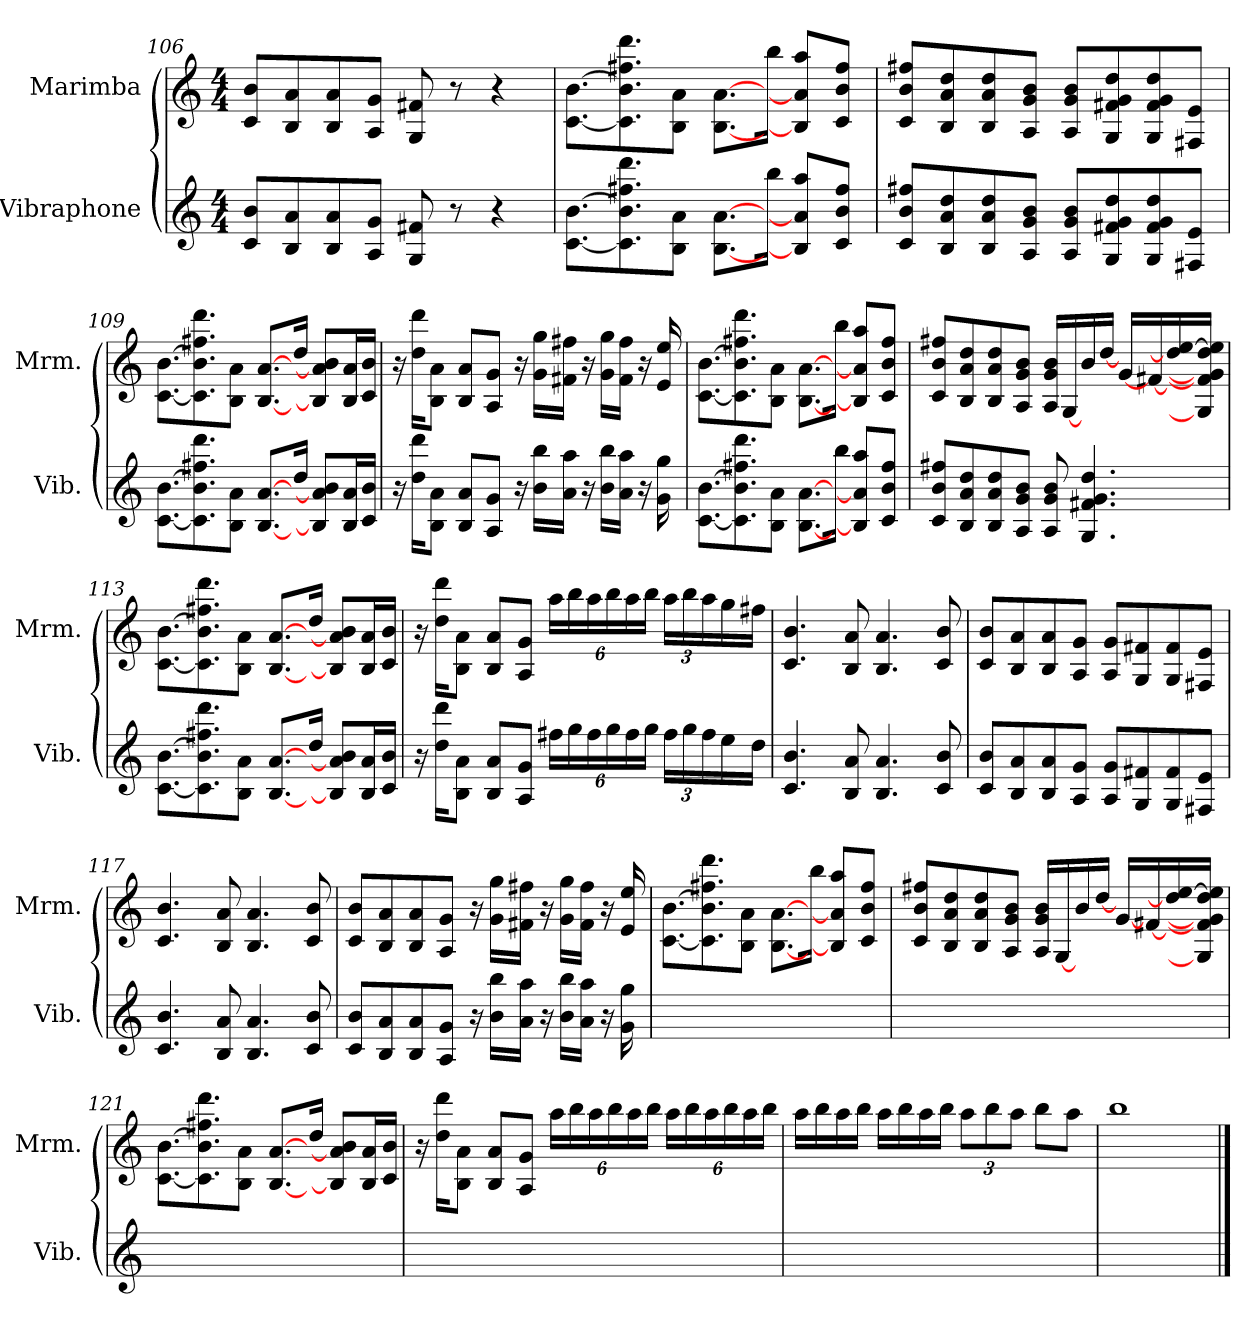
**kern	**kern
*part2	*part1
*staff2	*staff1
*I"Vibraphone	*I"Marimba
*I'Vib.	*I'Mrm.
*clefG2	*clefG2
*k[]	*k[]
*M4/4	*M4/4
=106	=106
8c/ 8b/L	8c/ 8b/L
8B/ 8a/	8B/ 8a/
8B/ 8a/	8B/ 8a/
8A/ 8g/J	8A/ 8g/J
8G/ 8f#X/	8G/ 8f#X/
8r	8r
4r	4r
=107	=107
[8.c\ [8.b\L	[8.c\ [8.b\L
8.c]\ 8.b]\ 8.ff#X\ 8.ddd\	8.c]\ 8.b]\ 8.ff#X\ 8.ddd\
8B\ 8a\J	8B\ 8a\J
[8.B\ [8.a\L	[8.B\ [8.a\L
16bb\Jk	16bb\Jk
8B]/ 8a]/ 8aa/L	8B]/ 8a]/ 8aa/L
8c/ 8b/ 8ff#/J	8c/ 8b/ 8ff#/J
!!LO:LB:g=z
=108	=108
8c/ 8b/ 8ff#X/L	8c/ 8b/ 8ff#X/L
8B/ 8a/ 8dd/	8B/ 8a/ 8dd/
8B/ 8a/ 8dd/	8B/ 8a/ 8dd/
8A/ 8g/ 8b/J	8A/ 8g/ 8b/J
8A/ 8g/ 8b/L	8A/ 8g/ 8b/L
8G/ 8f#X/ 8g/ 8dd/	8G/ 8f#X/ 8g/ 8dd/
8G/ 8f#/ 8g/ 8dd/	8G/ 8f#/ 8g/ 8dd/
8F#X/ 8e/J	8F#X/ 8e/J
=109	=109
[8.c\ [8.b\L	[8.c\ [8.b\L
8.c]\ 8.b]\ 8.ff#X\ 8.ddd\	8.c]\ 8.b]\ 8.ff#X\ 8.ddd\
8B\ 8a\J	8B\ 8a\J
[8.B/ [8.a/L	[8.B/ [8.a/L
16dd/Jk	16dd/Jk
8B]/ 8a]/ 8b/L	8B]/ 8a]/ 8b/L
16B/ 16a/L	16B/ 16a/L
16c/ 16b/JJ	16c/ 16b/JJ
!!LO:PB:g=z
=110	=110
16r	16r
16dd\ 16ddd\KL	16dd\ 16ddd\KL
8B\ 8a\J	8B\ 8a\J
8B/ 8a/L	8B/ 8a/L
8A/ 8g/J	8A/ 8g/J
16r	16r
16b\ 16bb\LL	16g\ 16gg\LL
16a\ 16aa\JJ	16f#X\ 16ff#X\JJ
16r	16r
16b\ 16bb\LL	16g\ 16gg\LL
16a\ 16aa\JJ	16f#\ 16ff#\JJ
16r	16r
16g\ 16gg\	16e/ 16ee/
=111	=111
[8.c\ [8.b\L	[8.c\ [8.b\L
8.c]\ 8.b]\ 8.ff#X\ 8.ddd\	8.c]\ 8.b]\ 8.ff#X\ 8.ddd\
8B\ 8a\J	8B\ 8a\J
[8.B\ [8.a\L	[8.B\ [8.a\L
16bb\Jk	16bb\Jk
8B]/ 8a]/ 8aa/L	8B]/ 8a]/ 8aa/L
8c/ 8b/ 8ff#/J	8c/ 8b/ 8ff#/J
!!LO:LB:g=z
=112	=112
8c/ 8b/ 8ff#X/L	8c/ 8b/ 8ff#X/L
8B/ 8a/ 8dd/	8B/ 8a/ 8dd/
8B/ 8a/ 8dd/	8B/ 8a/ 8dd/
8A/ 8g/ 8b/J	8A/ 8g/ 8b/J
8A/ 8g/ 8b/	16A/ 16g/ 16b/LL
.	[16G/
4.G/ 4.f#X/ 4.g/ 4.dd/	16b/
.	[16dd/JJ
.	[16g/LL
.	[16f#X/
.	16dd]/ [16ee/
.	16G]/ 16f#]/ 16g]/ 16dd/ 16ee]/JJ
=113	=113
[8.c\ [8.b\L	[8.c\ [8.b\L
8.c]\ 8.b]\ 8.ff#X\ 8.ddd\	8.c]\ 8.b]\ 8.ff#X\ 8.ddd\
8B\ 8a\J	8B\ 8a\J
[8.B/ [8.a/L	[8.B/ [8.a/L
16dd/Jk	16dd/Jk
8B]/ 8a]/ 8b/L	8B]/ 8a]/ 8b/L
16B/ 16a/L	16B/ 16a/L
16c/ 16b/JJ	16c/ 16b/JJ
!!LO:PB:g=z
=114	=114
16r	16r
16dd\ 16ddd\KL	16dd\ 16ddd\KL
8B\ 8a\J	8B\ 8a\J
8B/ 8a/L	8B/ 8a/L
8A/ 8g/J	8A/ 8g/J
*Xbrackettup	*Xbrackettup
24ff#X\LL	24aa\LL
24gg\	24bb\
24ff#\	24aa\
24gg\	24bb\
24ff#\	24aa\
24gg\JJ	24bb\JJ
24ff#\LL	24aa\LL
24gg\	24bb\
24ff#\	24aa\
16ee\	16gg\
16dd\JJ	16ff#X\JJ
=115	=115
4.c/ 4.b/	4.c/ 4.b/
8B/ 8a/	8B/ 8a/
4.B/ 4.a/	4.B/ 4.a/
8c/ 8b/	8c/ 8b/
!!LO:LB:g=z
=116	=116
8c/ 8b/L	8c/ 8b/L
8B/ 8a/	8B/ 8a/
8B/ 8a/	8B/ 8a/
8A/ 8g/J	8A/ 8g/J
8A/ 8g/L	8A/ 8g/L
8G/ 8f#X/	8G/ 8f#X/
8G/ 8f#/	8G/ 8f#/
8F#X/ 8e/J	8F#X/ 8e/J
=117	=117
4.c/ 4.b/	4.c/ 4.b/
8B/ 8a/	8B/ 8a/
4.B/ 4.a/	4.B/ 4.a/
8c/ 8b/	8c/ 8b/
=118	=118
8c/ 8b/L	8c/ 8b/L
8B/ 8a/	8B/ 8a/
8B/ 8a/	8B/ 8a/
8A/ 8g/J	8A/ 8g/J
16r	16r
16b\ 16bb\LL	16g\ 16gg\LL
16a\ 16aa\JJ	16f#X\ 16ff#X\JJ
16r	16r
16b\ 16bb\LL	16g\ 16gg\LL
16a\ 16aa\JJ	16f#\ 16ff#\JJ
16r	16r
16g\ 16gg\	16e/ 16ee/
!!LO:PB:g=z
=119	=119
1ryy	[8.c\ [8.b\L
.	8.c]\ 8.b]\ 8.ff#X\ 8.ddd\
.	8B\ 8a\J
.	[8.B\ [8.a\L
.	16bb\Jk
.	8B]/ 8a]/ 8aa/L
.	8c/ 8b/ 8ff#/J
=120	=120
1ryy	8c/ 8b/ 8ff#X/L
.	8B/ 8a/ 8dd/
.	8B/ 8a/ 8dd/
.	8A/ 8g/ 8b/J
.	16A/ 16g/ 16b/LL
.	[16G/
.	16b/
.	[16dd/JJ
.	[16g/LL
.	[16f#X/
.	16dd]/ [16ee/
.	16G]/ 16f#]/ 16g]/ 16dd/ 16ee]/JJ
=121	=121
1ryy	[8.c\ [8.b\L
.	8.c]\ 8.b]\ 8.ff#X\ 8.ddd\
.	8B\ 8a\J
.	[8.B/ [8.a/L
.	16dd/Jk
.	8B]/ 8a]/ 8b/L
.	16B/ 16a/L
.	16c/ 16b/JJ
!!LO:LB:g=z
=122	=122
1ryy	16r
.	16dd\ 16ddd\KL
.	8B\ 8a\J
.	8B/ 8a/L
.	8A/ 8g/J
.	24aa\LL
.	24bb\
.	24aa\
.	24bb\
.	24aa\
.	24bb\JJ
.	24aa\LL
.	24bb\
.	24aa\
.	24bb\
.	24aa\
.	24bb\JJ
=123	=123
1ryy	16aa\LL
.	16bb\
.	16aa\
.	16bb\JJ
.	16aa\LL
.	16bb\
.	16aa\
.	16bb\JJ
.	12aa\L
.	12bb\
.	12aa\J
.	8bb\L
.	8aa\J
=124	=124
1ryy	1bb
==	==
*-	*-
